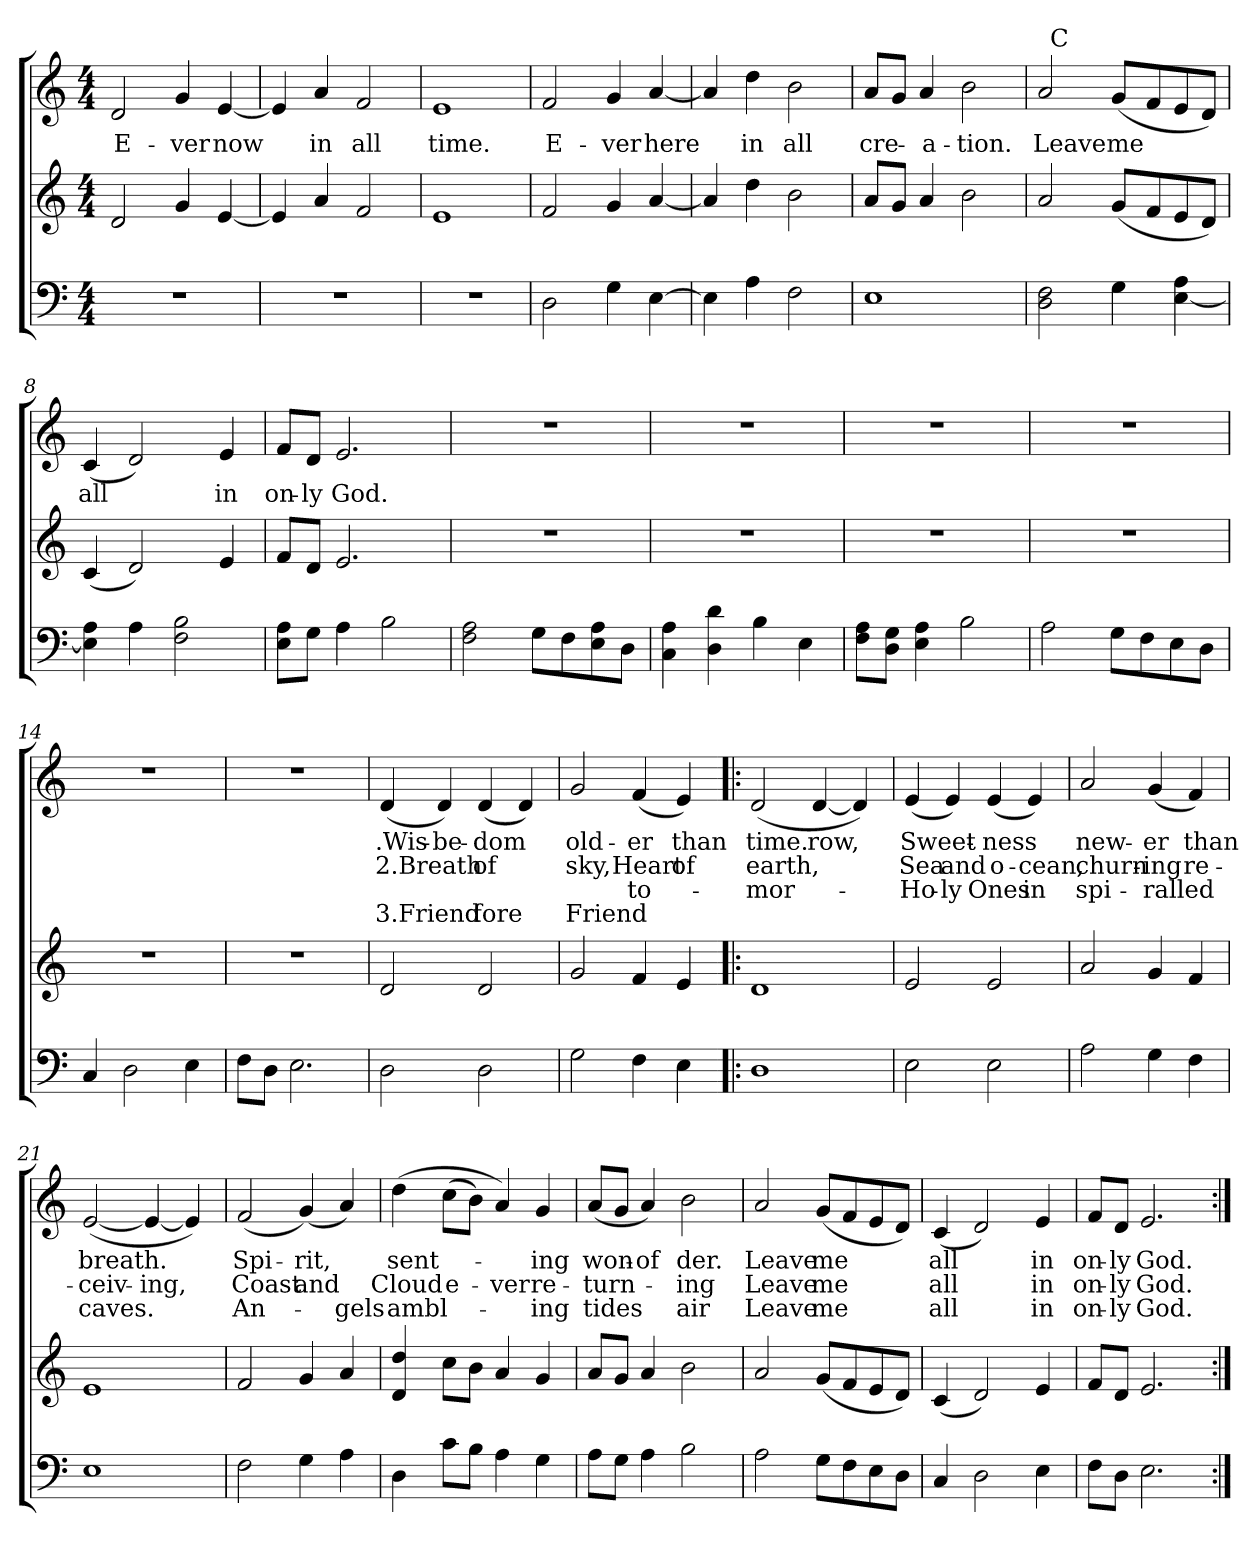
**kern	**kern	**kern	**text	**text	**text	**text
*part2	*part2	*part1	*part1	*part1	*part1	*part1
*staff3	*staff2	*staff1	*staff1	*staff1	*staff1	*staff1
*clefF4	*clefG2	*clefG2	*	*	*	*
*k[]	*k[]	*k[]	*	*	*	*
*C:	*C:	*C:	*	*	*	*
*M4/4	*M4/4	*M4/4	*	*	*	*
=1	=1	=1	=1	=1	=1	=1
!	!	!	!LO:LY:b	!	!	!
1r	2d/	2d/	E-	.	.	.
!	!	!	!LO:LY:b	!	!	!
.	4g/	4g/	-ver	.	.	.
!	!	!	!LO:LY:b	!	!	!
.	[<4e/	[<4e/	now	.	.	.
=2	=2	=2	=2	=2	=2	=2
1r	4e/]	4e/]	.	.	.	.
!	!	!	!LO:LY:b	!	!	!
.	4a/	4a/	in	.	.	.
!	!	!	!LO:LY:b	!	!	!
.	2f/	2f/	all	.	.	.
=3	=3	=3	=3	=3	=3	=3
!	!	!	!LO:LY:b	!	!	!
1r	1e	1e	time.	.	.	.
=4	=4	=4	=4	=4	=4	=4
!	!	!	!LO:LY:b	!	!	!
2D\	2f/	2f/	E-	.	.	.
!	!	!	!LO:LY:b	!	!	!
4G\	4g/	4g/	-ver	.	.	.
!	!	!	!LO:LY:b	!	!	!
[>4E\	[<4a/	[<4a/	here	.	.	.
=5	=5	=5	=5	=5	=5	=5
4E\]	4a/]	4a/]	.	.	.	.
!	!	!	!LO:LY:b	!	!	!
4A\	4dd\	4dd\	in	.	.	.
!	!	!	!LO:LY:b	!	!	!
2F\	2b\	2b\	all	.	.	.
!!LO:LB:g=z
=6	=6	=6	=6	=6	=6	=6
!	!	!	!LO:LY:b	!	!	!
1E	8a/L	8a/L	cre-	.	.	.
.	8g/J	8g/J	.	.	.	.
!	!	!	!LO:LY:b	!	!	!
.	4a/	4a/	-a-	.	.	.
!	!	!	!LO:LY:b	!	!	!
.	2b\	2b\	-tion.	.	.	.
=7	=7	=7	=7	=7	=7	=7
!	!	!	!LO:LY:b	!	!	!
*	*	*^	*	*	*	*
2D\ 2F\	2a/	2a/	32ryy	Leave	.	.	.
!	!	!	!LO:TX:a:t=C	!	!	!	!
.	.	.	2ryy	.	.	.	.
!	!	!	!	!LO:LY:b	!	!	!
4G\	(>8g/L	(>8g/L	.	me	.	.	.
.	.	.	4...ryy	.	.	.	.
.	8f/	8f/	.	.	.	.	.
[>4E\ 4A\	8e/	8e/	.	.	.	.	.
.	8d/J)	8d/J)	.	.	.	.	.
=8	=8	=8	=8	=8	=8	=8	=8
!	!	!	!	!LO:LY:b	!	!	!
*	*	*v	*v	*	*	*	*
4E\] 4A\	(4c/	(4c/	all	.	.	.
4A\	2d/)	2d/)	.	.	.	.
2F\ 2B\	.	.	.	.	.	.
!	!	!	!LO:LY:b	!	!	!
.	4e/	4e/	in	.	.	.
=9	=9	=9	=9	=9	=9	=9
!	!	!	!LO:LY:b	!	!	!
8E\ 8A\L	8f/L	8f/L	on-	.	.	.
!	!	!	!LO:LY:b	!	!	!
8G\J	8d/J	8d/J	-ly	.	.	.
!	!	!	!LO:LY:b	!	!	!
4A\	2.e/	2.e/	God.	.	.	.
2B\	.	.	.	.	.	.
=10	=10	=10	=10	=10	=10	=10
2F\ 2A\	1r	1r	.	.	.	.
8G\L	.	.	.	.	.	.
8F\	.	.	.	.	.	.
8E\ 8A\	.	.	.	.	.	.
8D\J	.	.	.	.	.	.
!!LO:LB:g=z
=11	=11	=11	=11	=11	=11	=11
4C\ 4A\	1r	1r	.	.	.	.
4D\ 4d\	.	.	.	.	.	.
4B\	.	.	.	.	.	.
4E\	.	.	.	.	.	.
=12	=12	=12	=12	=12	=12	=12
8F\ 8A\L	1r	1r	.	.	.	.
8D\ 8G\J	.	.	.	.	.	.
4E\ 4A\	.	.	.	.	.	.
2B\	.	.	.	.	.	.
=13	=13	=13	=13	=13	=13	=13
2A\	1r	1r	.	.	.	.
8G\L	.	.	.	.	.	.
8F\	.	.	.	.	.	.
8E\	.	.	.	.	.	.
8D\J	.	.	.	.	.	.
=14	=14	=14	=14	=14	=14	=14
4C/	1r	1r	.	.	.	.
2D\	.	.	.	.	.	.
4E\	.	.	.	.	.	.
=15	=15	=15	=15	=15	=15	=15
8F\L	1r	1r	.	.	.	.
8D\J	.	.	.	.	.	.
2.E\	.	.	.	.	.	.
!!LO:PB:g=z
=16!	=16!	=16!	=16!	=16!	=16!	=16!
!	!	!	!LO:LY:b	!LO:LY:b	!	!LO:LY:b
2D\	2d/	(4d</	.Wis-	2.Breath	.	3.Friend
!	!	!	!LO:LY:b	!	!	!
.	.	4d/)	-be-	.	.	.
!	!	!	!LO:LY:b	!LO:LY:b	!	!LO:LY:b
2D\	2d/	(4d/	-dom	of	.	fore
.	.	4d/)	.	.	.	.
=17	=17	=17	=17	=17	=17	=17
!	!	!	!LO:LY:b	!LO:LY:b	!	!LO:LY:b
2G\	2g/	2g/	old-	sky,	.	Friend
!	!	!	!LO:LY:b	!LO:LY:b	!LO:LY:b	!
4F\	4f/	(4f/	-er	Heart	to-	.
!	!	!	!LO:LY:b	!LO:LY:b	!	!
4E\	4e/	4e/)	than	of	.	.
=18!|:	=18!|:	=18!|:	=18!|:	=18!|:	=18!|:	=18!|:
!	!	!	!LO:LY:b	!LO:LY:b	!LO:LY:b	!
1D	1d	(2d/	time.	earth,	-mor-	.
!	!	!	!LO:LY:b	!	!	!
.	.	[<4d/	row,	.	.	.
.	.	4d/])	.	.	.	.
=19	=19	=19	=19	=19	=19	=19
!	!	!	!LO:LY:b	!LO:LY:b	!LO:LY:b	!
2E\	2e/	(4e/	Sweet-	Sea	-Ho-	.
!	!	!	!	!LO:LY:b	!LO:LY:b	!
.	.	4e/)	.	and	-ly	.
!	!	!	!LO:LY:b	!LO:LY:b	!LO:LY:b	!
2E\	2e/	(4e/	-ness	o-	Ones	.
!	!	!	!	!LO:LY:b	!LO:LY:b	!
.	.	4e/)	.	-cean,	in	.
=20	=20	=20	=20	=20	=20	=20
!	!	!	!LO:LY:b	!LO:LY:b	!LO:LY:b	!
2A\	2a/	2a/	new-	churn-	spi-	.
!	!	!	!LO:LY:b	!LO:LY:b	!LO:LY:b	!
4G\	4g/	(4g/	-er	-ing	-ralled	.
!	!	!	!LO:LY:b	!LO:LY:b	!	!
4F\	4f/	4f/)	than	re-	.	.
!!LO:LB:g=z
=21	=21	=21	=21	=21	=21	=21
!	!	!	!LO:LY:b	!LO:LY:b	!LO:LY:b	!
1E	1e	([<2e/	breath.	-ceiv-	caves.	.
!	!	!	!	!LO:LY:b	!	!
.	.	4e/_	.	-ing,	.	.
.	.	4e/])	.	.	.	.
=22	=22	=22	=22	=22	=22	=22
!	!	!	!LO:LY:b	!LO:LY:b	!LO:LY:b	!
2F\	2f/	(2f/	Spi-	Coast	An-	.
!	!	!	!LO:LY:b	!LO:LY:b	!	!
4G\	4g/	(<4g/)	-rit,	and	.	.
!	!	!	!	!	!LO:LY:b	!
4A\	4a/	4a/)	.	.	-gels	.
=23	=23	=23	=23	=23	=23	=23
!	!	!	!LO:LY:b	!LO:LY:b	!LO:LY:b	!
4D\	4d/ 4dd/	(>4dd\	-sent-	Cloud	ambl-	.
!	!	!	!	!LO:LY:b	!	!
8c\L	8cc\L	(>8cc\L	.	e-	.	.
8B\J	8b\J	8b\J)	.	.	.	.
!	!	!	!	!LO:LY:b	!	!
4A\	4a/	4a/)	.	-ver	.	.
!	!	!	!LO:LY:b	!LO:LY:b	!LO:LY:b	!
4G\	4g/	4g/	-ing	re-	-ing	.
=24	=24	=24	=24	=24	=24	=24
!	!	!	!LO:LY:b	!LO:LY:b	!LO:LY:b	!
8A\L	8a/L	(>8a/L	won-	-turn-	tides	.
8G\J	8g/J	8g/J	.	.	.	.
!	!	!	!LO:LY:b	!	!	!
4A\	4a/	4a/)	-of	.	.	.
!	!	!	!LO:LY:b	!LO:LY:b	!LO:LY:b	!
2B\	2b\	2b\	der.	-ing	air	.
!!LO:LB:g=z
=25	=25	=25	=25	=25	=25	=25
!	!	!	!LO:LY:b	!LO:LY:b	!LO:LY:b	!
2A\	2a/	2a/	Leave	Leave	Leave	.
!	!	!	!LO:LY:b	!LO:LY:b	!LO:LY:b	!
8G\L	(>8g/L	(>8g/L	me	me	me	.
8F\	8f/	8f/	.	.	.	.
8E\	8e/	8e/	.	.	.	.
8D\J	8d/J)	8d/J)	.	.	.	.
=26	=26	=26	=26	=26	=26	=26
!	!	!	!LO:LY:b	!LO:LY:b	!LO:LY:b	!
4C/	(4c/	(4c/	all	all	all	.
2D\	2d/)	2d/)	.	.	.	.
!	!	!	!LO:LY:b	!LO:LY:b	!LO:LY:b	!
4E\	4e/	4e/	in	in	in	.
=27	=27	=27	=27	=27	=27	=27
!	!	!	!LO:LY:b	!LO:LY:b	!LO:LY:b	!
8F\L	8f/L	8f/L	on-	on-	on-	.
!	!	!	!LO:LY:b	!LO:LY:b	!LO:LY:b	!
8D\J	8d/J	8d/J	-ly	-ly	-ly	.
!	!	!	!LO:LY:b	!LO:LY:b	!LO:LY:b	!
2.E\	2.e/	2.e/	God.	God.	God.	.
=:|!	=:|!	=:|!	=:|!	=:|!	=:|!	=:|!
*-	*-	*-	*-	*-	*-	*-
